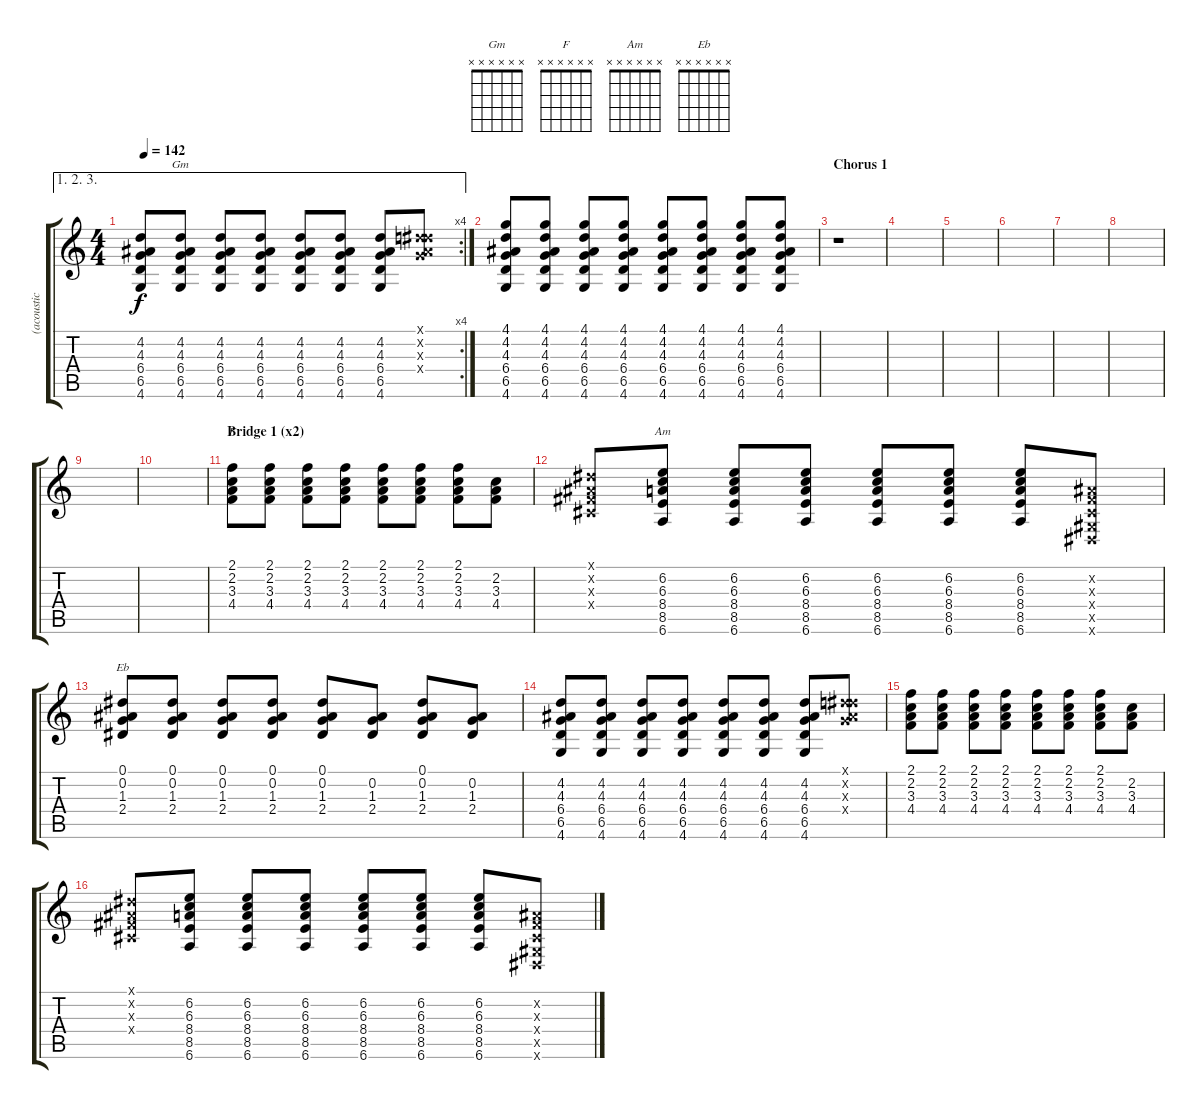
\track ("(acoustic stereo separation)" "(acoustic ") {instrument acousticguitarnylon}
\staff {score tabs}
\tuning (Eb4 Bb3 Gb3 Db3 Ab2 Eb2) {hide}
\chord ("Gm" x x x x x x)
\chord ("F" x x x x x x)
\chord ("Am" x x x x x x)
\chord ("Eb" x x x x x x)
\ae (1 2 3)
\rc 4
\ts (4 4)
\tempo 142
\clef g2
\ks c
(4.2 4.3 6.4 6.5 4.6).8{dy f} (4.2 4.3 6.4 6.5 4.6).8{ch "Gm"} (4.2 4.3 6.4 6.5 4.6).8 (4.2 4.3 6.4 6.5 4.6).8 (4.2 4.3 6.4 6.5 4.6).8 (4.2 4.3 6.4 6.5 4.6).8 (4.2 4.3 6.4 6.5 4.6).8 (0.1{x} 4.2{x} 4.3{x} 6.4{x}).8 |
(4.1 4.2 4.3 6.4 6.5 4.6).8 (4.1 4.2 4.3 6.4 6.5 4.6).8 (4.1 4.2 4.3 6.4 6.5 4.6).8 (4.1 4.2 4.3 6.4 6.5 4.6).8 (4.1 4.2 4.3 6.4 6.5 4.6).8 (4.1 4.2 4.3 6.4 6.5 4.6).8 (4.1 4.2 4.3 6.4 6.5 4.6).8 (4.1 4.2 4.3 6.4 6.5 4.6).8 |
\section ("" "Chorus 1")
r.1 |
|
|
|
|
|
|
|
\section ("" "Bridge 1 (x2)")
(2.1 2.2 3.3 4.4).8{ch "F"} (2.1 2.2 3.3 4.4).8 (2.1 2.2 3.3 4.4).8 (2.1 2.2 3.3 4.4).8 (2.1 2.2 3.3 4.4).8 (2.1 2.2 3.3 4.4).8 (2.1 2.2 3.3 4.4).8 (2.2 3.3 4.4).8 |
(0.1{x} 0.2{x} 0.3{x} 0.4{x}).8 (6.2 6.3 8.4 8.5 6.6).8{ch "Am"} (6.2 6.3 8.4 8.5 6.6).8 (6.2 6.3 8.4 8.5 6.6).8 (6.2 6.3 8.4 8.5 6.6).8 (6.2 6.3 8.4 8.5 6.6).8 (6.2 6.3 8.4 8.5 6.6).8 (0.2{x} 0.3{x} 0.4{x} 0.5{x} 0.6{x}).8 |
(0.1 0.2 1.3 2.4).8{ch "Eb"} (0.1 0.2 1.3 2.4).8 (0.1 0.2 1.3 2.4).8 (0.1 0.2 1.3 2.4).8 (0.1 0.2 1.3 2.4).8 (0.2 1.3 2.4).8 (0.1 0.2 1.3 2.4).8 (0.2 1.3 2.4).8 |
(4.2 4.3 6.4 6.5 4.6).8 (4.2 4.3 6.4 6.5 4.6).8 (4.2 4.3 6.4 6.5 4.6).8 (4.2 4.3 6.4 6.5 4.6).8 (4.2 4.3 6.4 6.5 4.6).8 (4.2 4.3 6.4 6.5 4.6).8 (4.2 4.3 6.4 6.5 4.6).8 (0.1{x} 4.2{x} 4.3{x} 6.4{x}).8 |
(2.1 2.2 3.3 4.4).8 (2.1 2.2 3.3 4.4).8 (2.1 2.2 3.3 4.4).8 (2.1 2.2 3.3 4.4).8 (2.1 2.2 3.3 4.4).8 (2.1 2.2 3.3 4.4).8 (2.1 2.2 3.3 4.4).8 (2.2 3.3 4.4).8 |
(0.1{x} 0.2{x} 0.3{x} 0.4{x}).8 (6.2 6.3 8.4 8.5 6.6).8 (6.2 6.3 8.4 8.5 6.6).8 (6.2 6.3 8.4 8.5 6.6).8 (6.2 6.3 8.4 8.5 6.6).8 (6.2 6.3 8.4 8.5 6.6).8 (6.2 6.3 8.4 8.5 6.6).8 (0.2{x} 0.3{x} 0.4{x} 0.5{x} 0.6{x}).8
